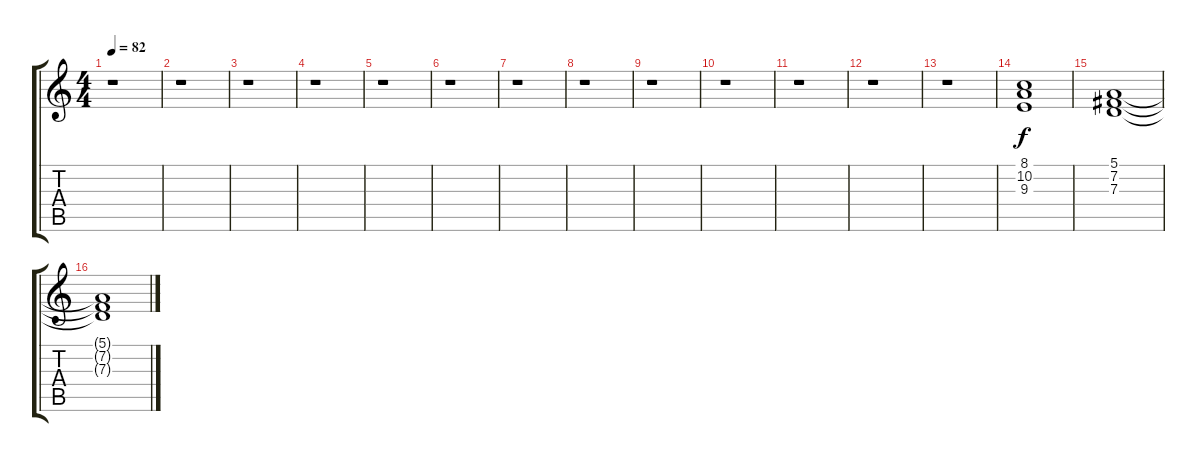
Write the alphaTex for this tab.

\track "" {instrument stringensemble1}
\staff {score tabs}
\tuning (E4 B3 G3 D3 A2 E2) {hide}
\ts (4 4)
\tempo 82
\clef g2
\ks c
r.1{dy mf} |
r.1 |
r.1 |
r.1 |
r.1 |
r.1 |
r.1 |
r.1 |
r.1 |
r.1 |
r.1 |
r.1 |
r.1 |
(8.1 10.2 9.3).1{dy f} |
(5.1 7.2 7.3).1 |
(5.1{t} 7.2{t} 7.3{t}).1
